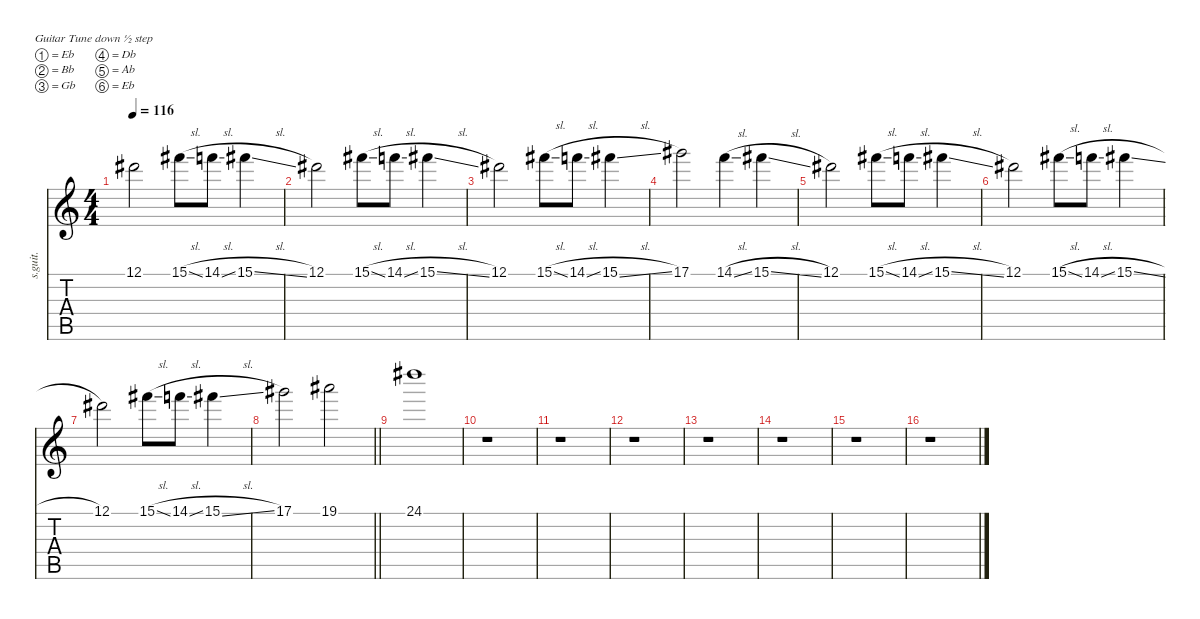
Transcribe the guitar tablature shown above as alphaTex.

\defaultSystemsLayout 4
\hideDynamics
\bracketExtendMode nobrackets
\otherSystemsTrackNameOrientation horizontal
\track ("Solo" "s.guit.") {instrument acousticguitarsteel}
\staff {score tabs}
\tuning (Eb4 Bb3 Gb3 Db3 Ab2 Eb2)
\ts (4 4)
\tempo 116
\clef g2
\ks c
12.1{acc #}.2{dy ff beam Down} 15.1{sl acc #}.8{dy f beam Down} 14.1{sl}.8{dy mf beam Down} 15.1{sl acc #}.4{dy ff beam Down} |
12.1{acc #}.2{beam Down} 15.1{sl acc #}.8{dy f beam Down} 14.1{sl}.8{beam Down} 15.1{sl acc #}.4{dy ff beam Down} |
12.1{acc #}.2{dy f beam Down} 15.1{sl acc #}.8{dy ff beam Down} 14.1{sl}.8{dy f beam Down} 15.1{sl acc #}.4{dy ff beam Down} |
17.1{acc #}.2{beam Down} 14.1{sl}.4{dy f beam Down} 15.1{sl acc #}.4{dy ff beam Down} |
12.1{acc #}.2{beam Down} 15.1{sl acc #}.8{dy f beam Down} 14.1{sl}.8{beam Down} 15.1{sl acc #}.4{dy ff beam Down} |
12.1{acc #}.2{dy f beam Down} 15.1{sl acc #}.8{beam Down} 14.1{sl}.8{beam Down} 15.1{sl acc #}.4{beam Down} |
12.1{acc #}.2{beam Down} 15.1{sl acc #}.8{beam Down} 14.1{sl}.8{beam Down} 15.1{sl acc #}.4{beam Down} |
\barLineRight lightlight
17.1{acc #}.2{beam Down} 19.1{acc #}.2{beam Down} |
24.1{acc #}.1{dy mp beam Down} |
r.1{beam Down} |
r.1{beam Down} |
r.1{beam Down} |
r.1{beam Down} |
r.1{beam Down} |
r.1{beam Down} |
r.1{beam Down}
